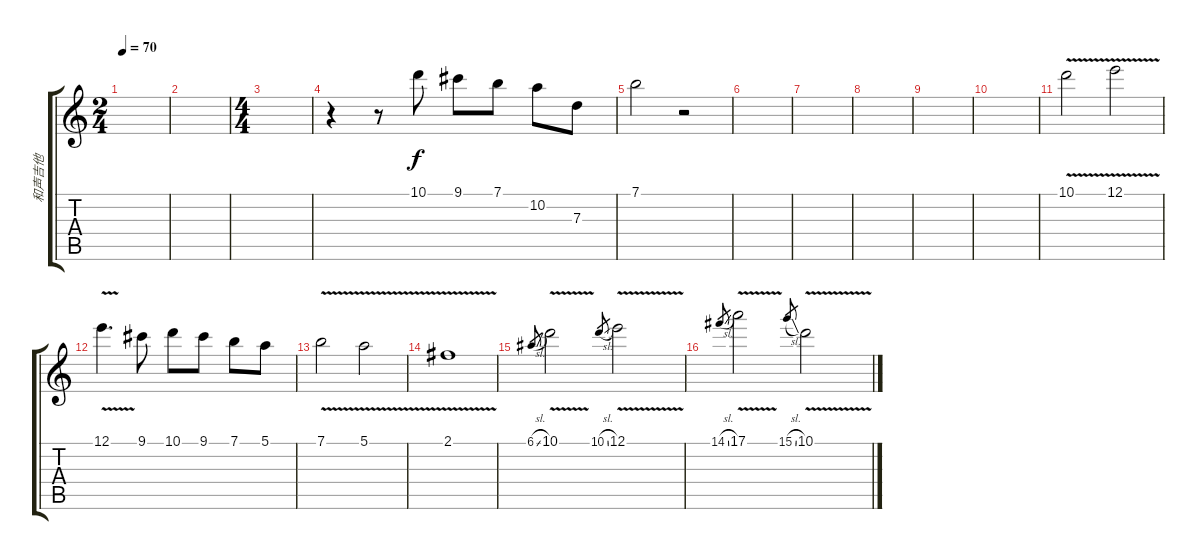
\track ("和声吉他" "和声吉他") {instrument distortionguitar}
\staff {score tabs}
\tuning (E4 B3 G3 D3 A2 E2) {hide}
\ts (2 4)
\tempo 70
\clef g2
\ks c
|
|
\ts (4 4)
|
r.4 r.8 10.1.8 9.1.8 7.1.8 10.2.8 7.3.8 |
7.1.2 r.2 |
|
|
|
|
|
10.1{v}.2 12.1{v}.2 |
12.1{v}.4{d} 9.1.8 10.1.8 9.1.8 7.1.8 5.1.8 |
7.1{v}.2 5.1{v}.2 |
2.1{v}.1{txt ""} |
6.1{sl}.8{gr} 10.1{v}.2 10.1{sl}.8{gr} 12.1{v}.2 |
14.1{sl}.8{gr} 17.1{v}.2 15.1{sl}.8{gr} 10.1{v}.2
